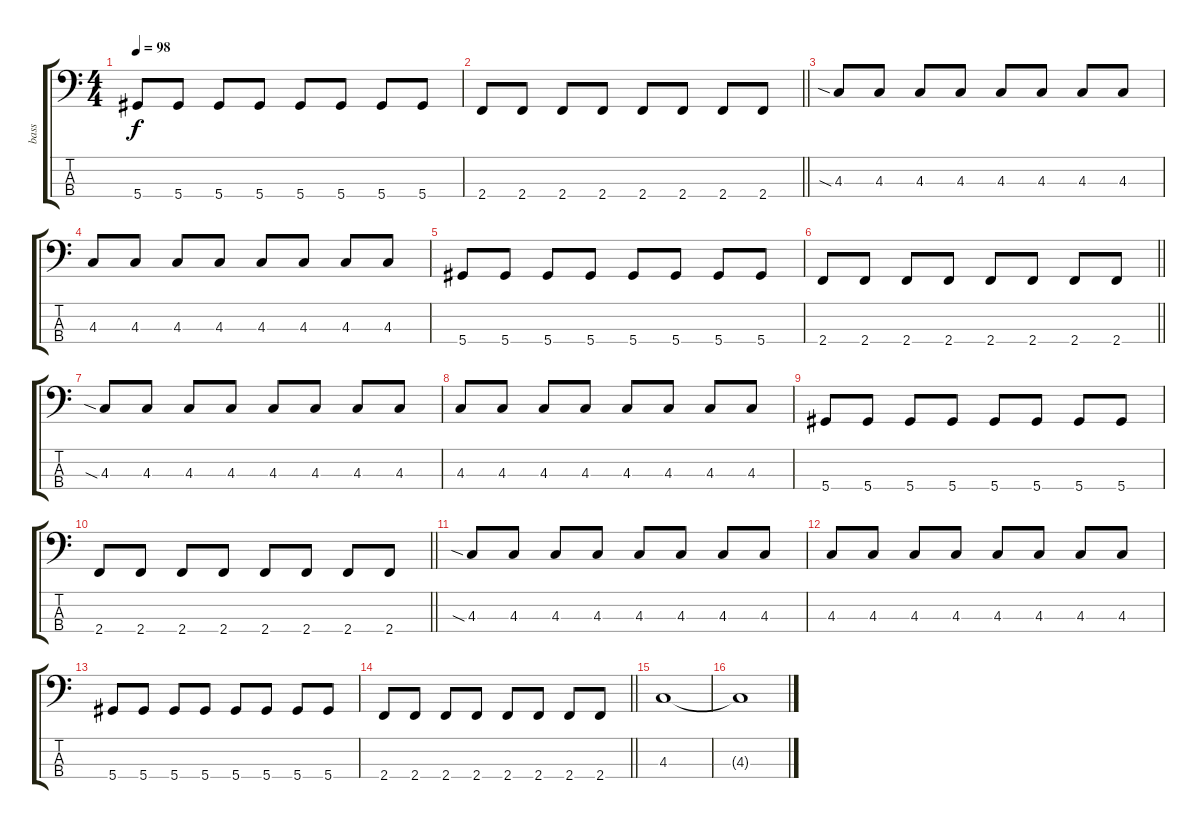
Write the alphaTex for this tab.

\track ("bass " "bass ") {instrument electricguitarjazz}
\staff {score tabs}
\tuning (Gb2 Db2 Ab1 Eb1) {hide}
\ts (4 4)
\tempo 98
\clef f4
\ks c
5.4.8{dy f} 5.4.8 5.4.8 5.4.8 5.4.8 5.4.8 5.4.8 5.4.8 |
\barLineRight lightlight
2.4.8 2.4.8 2.4.8 2.4.8 2.4.8 2.4.8 2.4.8 2.4.8 |
4.3{sia}.8 4.3.8 4.3.8 4.3.8 4.3.8 4.3.8 4.3.8 4.3.8 |
4.3.8 4.3.8 4.3.8 4.3.8 4.3.8 4.3.8 4.3.8 4.3.8 |
5.4.8 5.4.8 5.4.8 5.4.8 5.4.8 5.4.8 5.4.8 5.4.8 |
\barLineRight lightlight
2.4.8 2.4.8 2.4.8 2.4.8 2.4.8 2.4.8 2.4.8 2.4.8 |
4.3{sia}.8 4.3.8 4.3.8 4.3.8 4.3.8 4.3.8 4.3.8 4.3.8 |
4.3.8 4.3.8 4.3.8 4.3.8 4.3.8 4.3.8 4.3.8 4.3.8 |
5.4.8 5.4.8 5.4.8 5.4.8 5.4.8 5.4.8 5.4.8 5.4.8 |
\barLineRight lightlight
2.4.8 2.4.8 2.4.8 2.4.8 2.4.8 2.4.8 2.4.8 2.4.8 |
4.3{sia}.8 4.3.8 4.3.8 4.3.8 4.3.8 4.3.8 4.3.8 4.3.8 |
4.3.8 4.3.8 4.3.8 4.3.8 4.3.8 4.3.8 4.3.8 4.3.8 |
5.4.8 5.4.8 5.4.8 5.4.8 5.4.8 5.4.8 5.4.8 5.4.8 |
\barLineRight lightlight
2.4.8 2.4.8 2.4.8 2.4.8 2.4.8 2.4.8 2.4.8 2.4.8 |
4.3.1 |
4.3{t}.1
